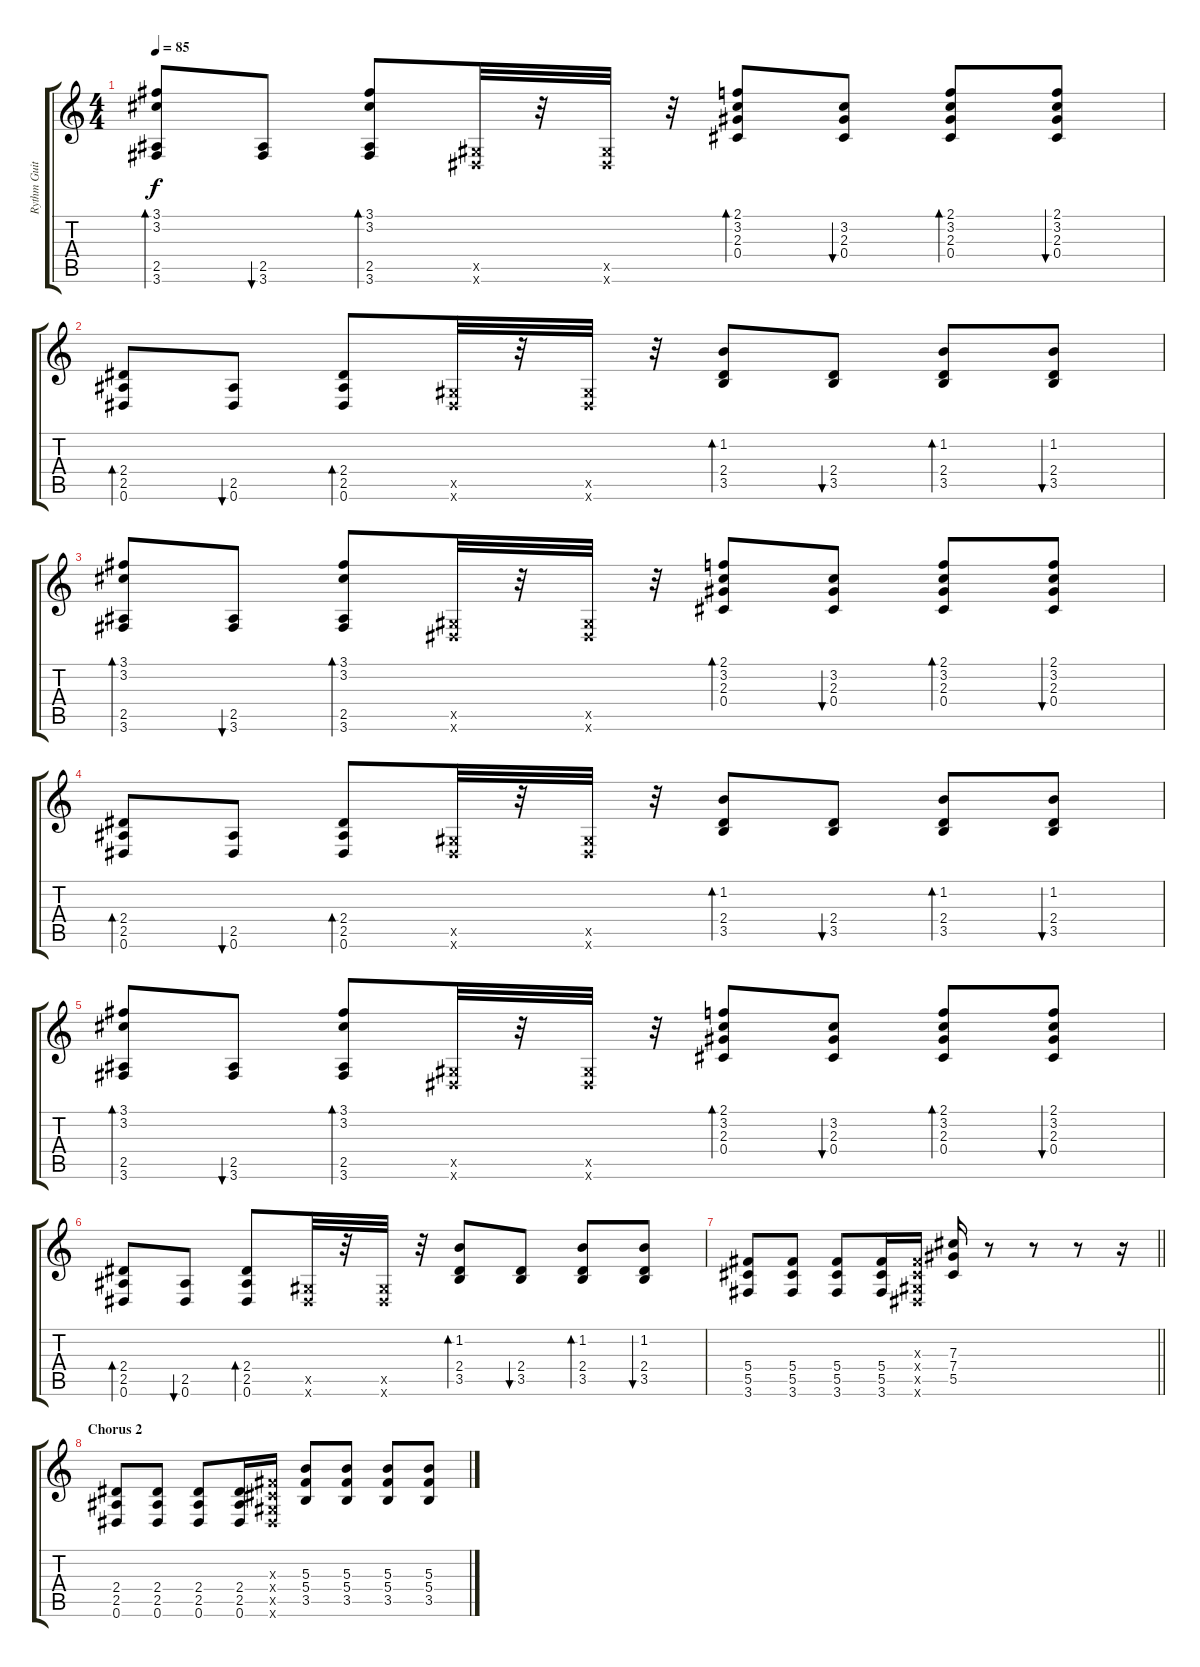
\track ("Rythm Guitar" "Rythm Guit") {instrument distortionguitar}
\staff {score tabs}
\tuning (Eb4 Bb3 Gb3 Db3 Ab2 Eb2) {hide}
\ts (4 4)
\tempo 85
\clef g2
\ks c
(3.1 3.2 2.5 3.6).8{bd 60 dy f} (2.5 3.6).8{bu 60} (3.1 3.2 2.5 3.6).8{bd 60} (0.5{x} 0.6{x}).32 r.32 (0.5{x} 0.6{x}).32 r.32 (2.1 3.2 2.3 0.4).8{bd 60} (3.2 2.3 0.4).8{bu 60} (2.1 3.2 2.3 0.4).8{bd 60} (2.1 3.2 2.3 0.4).8{bu 60} |
(2.4 2.5 0.6).8{bd 60 volume 13 instrument acousticguitarsteel} (2.5 0.6).8{bu 60} (2.4 2.5 0.6).8{bd 60} (0.5{x} 0.6{x}).32 r.32 (0.5{x} 0.6{x}).32 r.32 (1.2 2.4 3.5).8{bd 60} (2.4 3.5).8{bu 60} (1.2 2.4 3.5).8{bd 60} (1.2 2.4 3.5).8{bu 60} |
(3.1 3.2 2.5 3.6).8{bd 60} (2.5 3.6).8{bu 60} (3.1 3.2 2.5 3.6).8{bd 60} (0.5{x} 0.6{x}).32 r.32 (0.5{x} 0.6{x}).32 r.32 (2.1 3.2 2.3 0.4).8{bd 60} (3.2 2.3 0.4).8{bu 60} (2.1 3.2 2.3 0.4).8{bd 60} (2.1 3.2 2.3 0.4).8{bu 60} |
(2.4 2.5 0.6).8{bd 60 volume 13 instrument acousticguitarsteel} (2.5 0.6).8{bu 60} (2.4 2.5 0.6).8{bd 60} (0.5{x} 0.6{x}).32 r.32 (0.5{x} 0.6{x}).32 r.32 (1.2 2.4 3.5).8{bd 60} (2.4 3.5).8{bu 60} (1.2 2.4 3.5).8{bd 60} (1.2 2.4 3.5).8{bu 60} |
(3.1 3.2 2.5 3.6).8{bd 60} (2.5 3.6).8{bu 60} (3.1 3.2 2.5 3.6).8{bd 60} (0.5{x} 0.6{x}).32 r.32 (0.5{x} 0.6{x}).32 r.32 (2.1 3.2 2.3 0.4).8{bd 60} (3.2 2.3 0.4).8{bu 60} (2.1 3.2 2.3 0.4).8{bd 60} (2.1 3.2 2.3 0.4).8{bu 60} |
(2.4 2.5 0.6).8{bd 60 volume 13 instrument acousticguitarsteel} (2.5 0.6).8{bu 60} (2.4 2.5 0.6).8{bd 60} (0.5{x} 0.6{x}).32 r.32 (0.5{x} 0.6{x}).32 r.32 (1.2 2.4 3.5).8{bd 60} (2.4 3.5).8{bu 60} (1.2 2.4 3.5).8{bd 60} (1.2 2.4 3.5).8{bu 60} |
\barLineRight lightlight
(5.4 5.5 3.6).8{instrument distortionguitar} (5.4 5.5 3.6).8 (5.4 5.5 3.6).8 (5.4 5.5 3.6).16 (0.3{x} 0.4{x} 0.5{x} 0.6{x}).16 (7.3 7.4 5.5).16 r.8 r.8 r.8 r.16 |
\section ("" "Chorus 2")
(2.4 2.5 0.6).8{instrument distortionguitar} (2.4 2.5 0.6).8 (2.4 2.5 0.6).8 (2.4 2.5 0.6).16 (0.3{x} 0.4{x} 0.5{x} 0.6{x}).16 (5.3 5.4 3.5).8 (5.3 5.4 3.5).8 (5.3 5.4 3.5).8 (5.3 5.4 3.5).8
